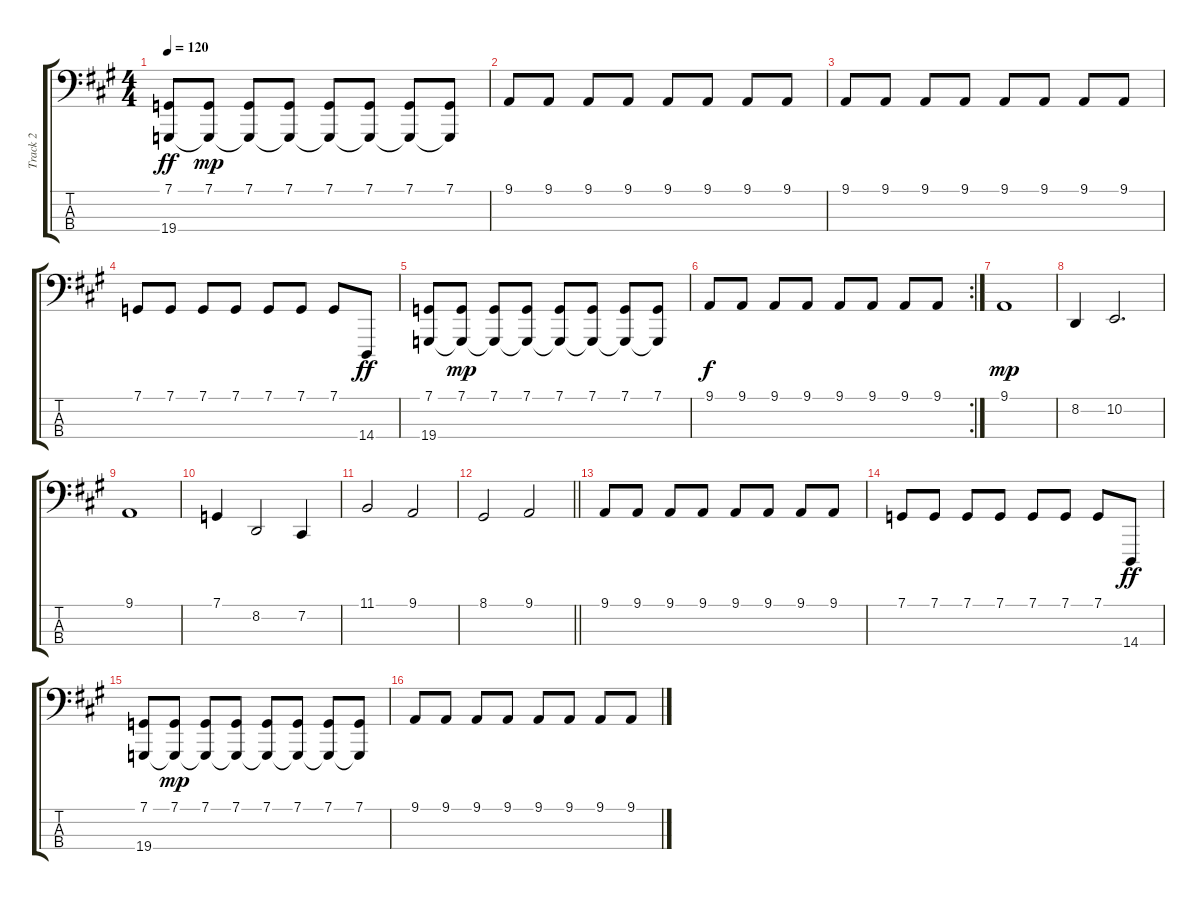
\track ("Track 2" "Track 2") {instrument acousticgrandpiano}
\staff {score tabs}
\tuning (C2 Gb1 Bb0 C0) {hide}
\ts (4 4)
\tempo 120
\clef f4
\ks a
(7.1 19.4).8{dy ff} (7.1 19.4{t}).8{dy mp} (7.1 19.4{t}).8 (7.1 19.4{t}).8 (7.1 19.4{t}).8 (7.1 19.4{t}).8 (7.1 19.4{t}).8 (7.1 19.4{t}).8 |
9.1.8 9.1.8 9.1.8 9.1.8 9.1.8 9.1.8 9.1.8 9.1.8 |
9.1.8 9.1.8 9.1.8 9.1.8 9.1.8 9.1.8 9.1.8 9.1.8 |
7.1.8 7.1.8 7.1.8 7.1.8 7.1.8 7.1.8 7.1.8 14.4.8{dy ff} |
(7.1 19.4).8 (7.1 19.4{t}).8{dy mp} (7.1 19.4{t}).8 (7.1 19.4{t}).8 (7.1 19.4{t}).8 (7.1 19.4{t}).8 (7.1 19.4{t}).8 (7.1 19.4{t}).8 |
\rc 2
9.1.8{dy f} 9.1.8 9.1.8 9.1.8 9.1.8 9.1.8 9.1.8 9.1.8 |
9.1.1{dy mp} |
8.2.4 10.2.2{d} |
9.1.1 |
7.1.4 8.2.2 7.2.4 |
11.1.2 9.1.2 |
\barLineRight lightlight
8.1.2 9.1.2 |
9.1.8 9.1.8 9.1.8 9.1.8 9.1.8 9.1.8 9.1.8 9.1.8 |
7.1.8 7.1.8 7.1.8 7.1.8 7.1.8 7.1.8 7.1.8 14.4.8{dy ff} |
(7.1 19.4).8 (7.1 19.4{t}).8{dy mp} (7.1 19.4{t}).8 (7.1 19.4{t}).8 (7.1 19.4{t}).8 (7.1 19.4{t}).8 (7.1 19.4{t}).8 (7.1 19.4{t}).8 |
9.1.8 9.1.8 9.1.8 9.1.8 9.1.8 9.1.8 9.1.8 9.1.8
